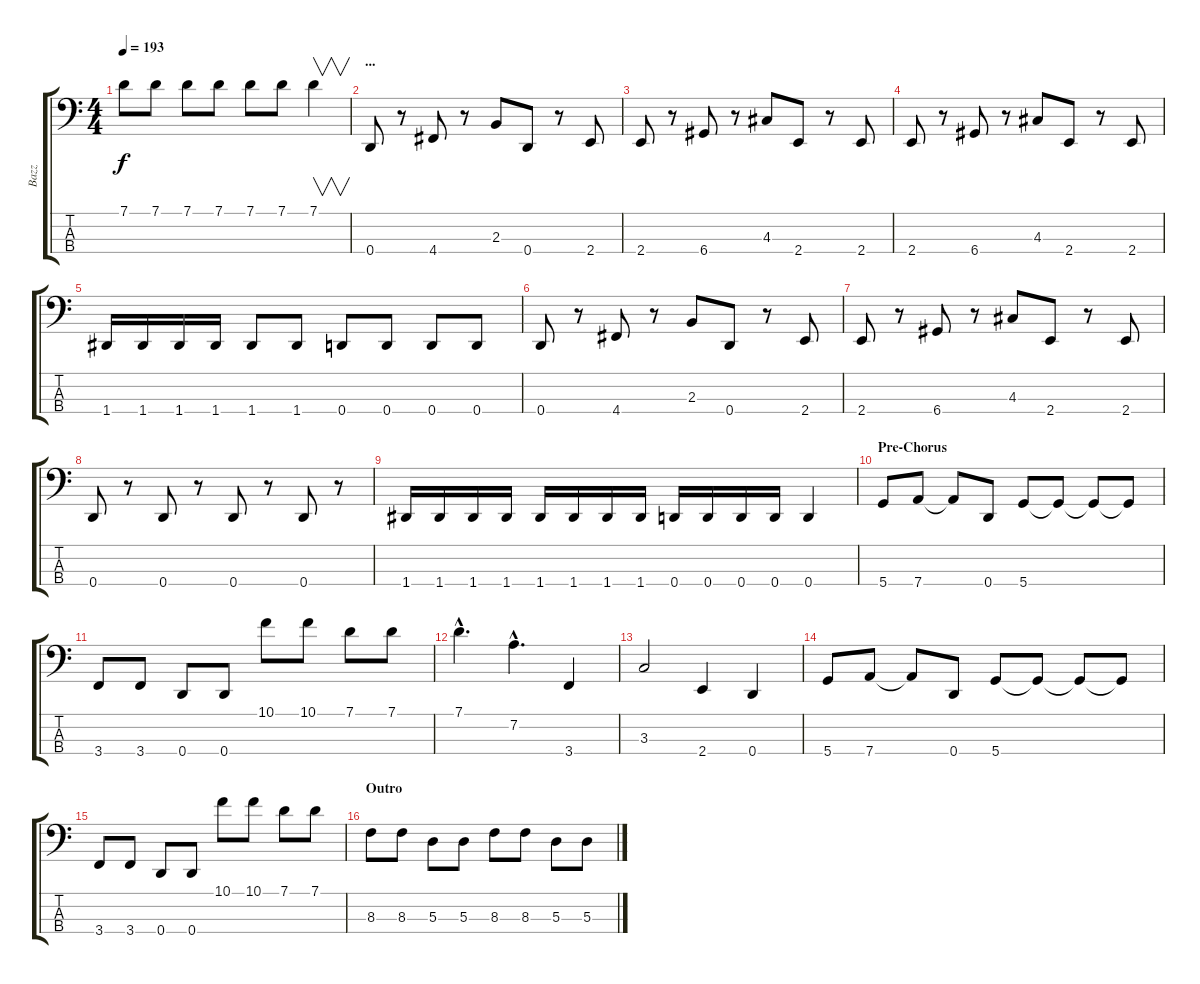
\track ("Bazz" "Bazz") {instrument electricbasspick}
\staff {score tabs}
\tuning (G2 D2 A1 D1) {hide}
\ts (4 4)
\tempo 193
\clef f4
\ks c
7.1.8{dy f} 7.1.8 7.1.8 7.1.8 7.1.8 7.1.8 7.1.4{v} |
\section ("" "...")
0.4.8 r.8 4.4.8 r.8 2.3.8 0.4.8 r.8 2.4.8 |
2.4.8 r.8 6.4.8 r.8 4.3.8 2.4.8 r.8 2.4.8 |
2.4.8 r.8 6.4.8 r.8 4.3.8 2.4.8 r.8 2.4.8 |
1.4.16 1.4.16 1.4.16 1.4.16 1.4.8 1.4.8 0.4.8 0.4.8 0.4.8 0.4.8 |
0.4.8 r.8 4.4.8 r.8 2.3.8 0.4.8 r.8 2.4.8 |
2.4.8 r.8 6.4.8 r.8 4.3.8 2.4.8 r.8 2.4.8 |
0.4.8 r.8 0.4.8 r.8 0.4.8 r.8 0.4.8 r.8 |
1.4.16 1.4.16 1.4.16 1.4.16 1.4.16 1.4.16 1.4.16 1.4.16 0.4.16 0.4.16 0.4.16 0.4.16 0.4.4 |
\section ("" "Pre-Chorus")
5.4.8 7.4.8 7.4{t}.8 0.4.8 5.4.8 5.4{t}.8 5.4{t}.8 5.4{t}.8 |
3.4.8 3.4.8 0.4.8 0.4.8 10.1.8 10.1.8 7.1.8 7.1.8 |
7.1{hac}.4{d} 7.2{hac}.4{d} 3.4.4 |
3.3.2 2.4.4 0.4.4 |
5.4.8 7.4.8 7.4{t}.8 0.4.8 5.4.8 5.4{t}.8 5.4{t}.8 5.4{t}.8 |
3.4.8 3.4.8 0.4.8 0.4.8 10.1.8 10.1.8 7.1.8 7.1.8 |
\section ("" "Outro")
8.3.8 8.3.8 5.3.8 5.3.8 8.3.8 8.3.8 5.3.8 5.3.8
